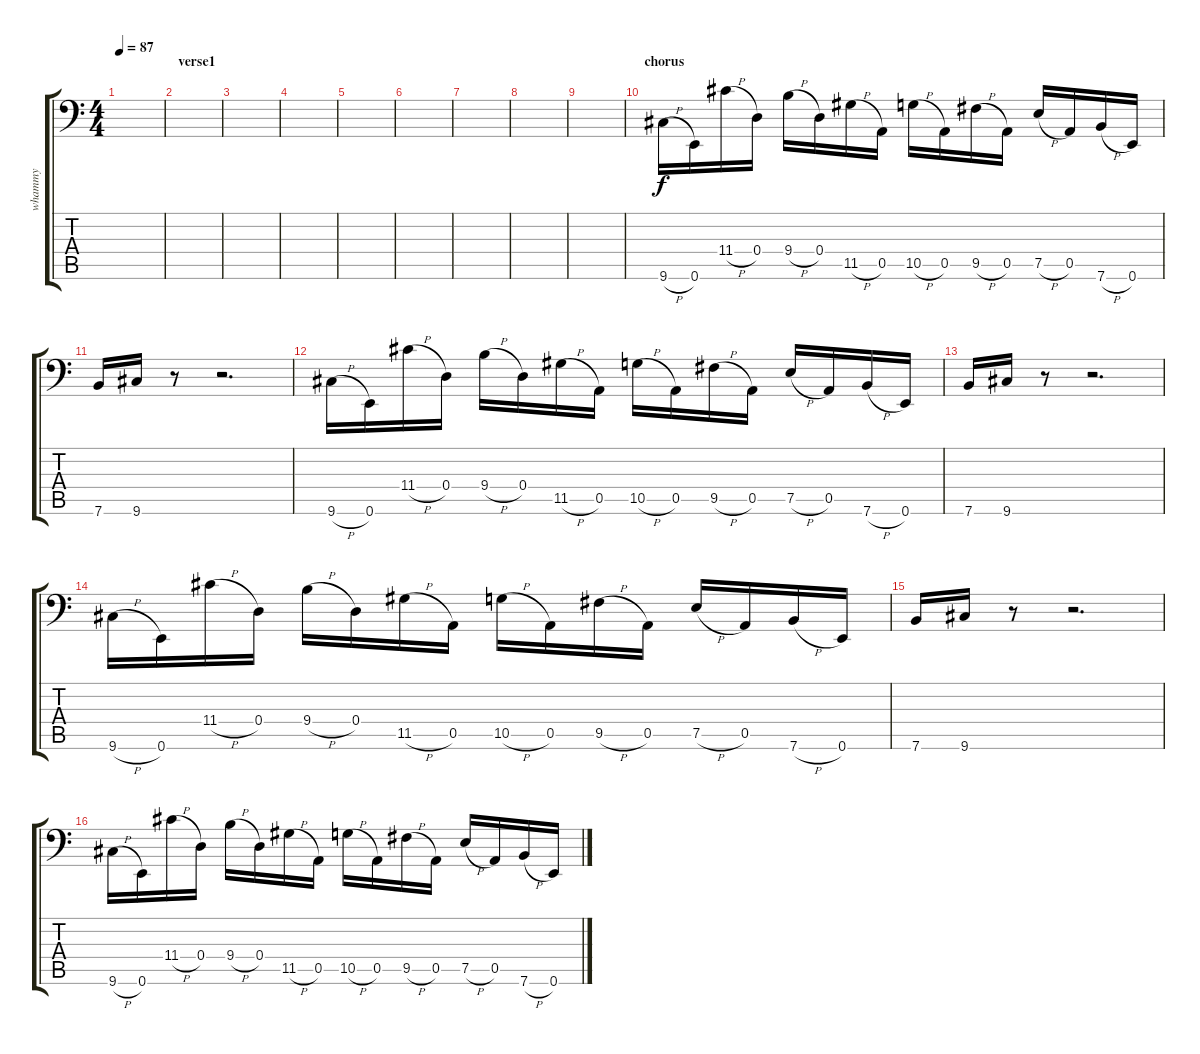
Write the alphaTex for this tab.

\track ("whammy" "whammy") {instrument distortionguitar}
\staff {score tabs}
\tuning (E3 B2 G2 D2 A1 E1) {hide}
\ts (4 4)
\tempo 87
\clef f4
\ks c
|
\section ("" "verse1")
|
|
|
|
|
|
|
|
\section ("" "chorus")
9.6{h}.16 0.6.16 11.4{h}.16 0.4.16 9.4{h}.16 0.4.16 11.5{h}.16 0.5.16 10.5{h}.16 0.5.16 9.5{h}.16 0.5.16 7.5{h}.16 0.5.16 7.6{h}.16 0.6.16 |
7.6.16 9.6.16 r.8 r.2{d} |
9.6{h}.16 0.6.16 11.4{h}.16 0.4.16 9.4{h}.16 0.4.16 11.5{h}.16 0.5.16 10.5{h}.16 0.5.16 9.5{h}.16 0.5.16 7.5{h}.16 0.5.16 7.6{h}.16 0.6.16 |
7.6.16 9.6.16 r.8 r.2{d} |
9.6{h}.16 0.6.16 11.4{h}.16 0.4.16 9.4{h}.16 0.4.16 11.5{h}.16 0.5.16 10.5{h}.16 0.5.16 9.5{h}.16 0.5.16 7.5{h}.16 0.5.16 7.6{h}.16 0.6.16 |
7.6.16 9.6.16 r.8 r.2{d} |
9.6{h}.16 0.6.16 11.4{h}.16 0.4.16 9.4{h}.16 0.4.16 11.5{h}.16 0.5.16 10.5{h}.16 0.5.16 9.5{h}.16 0.5.16 7.5{h}.16 0.5.16 7.6{h}.16 0.6.16
